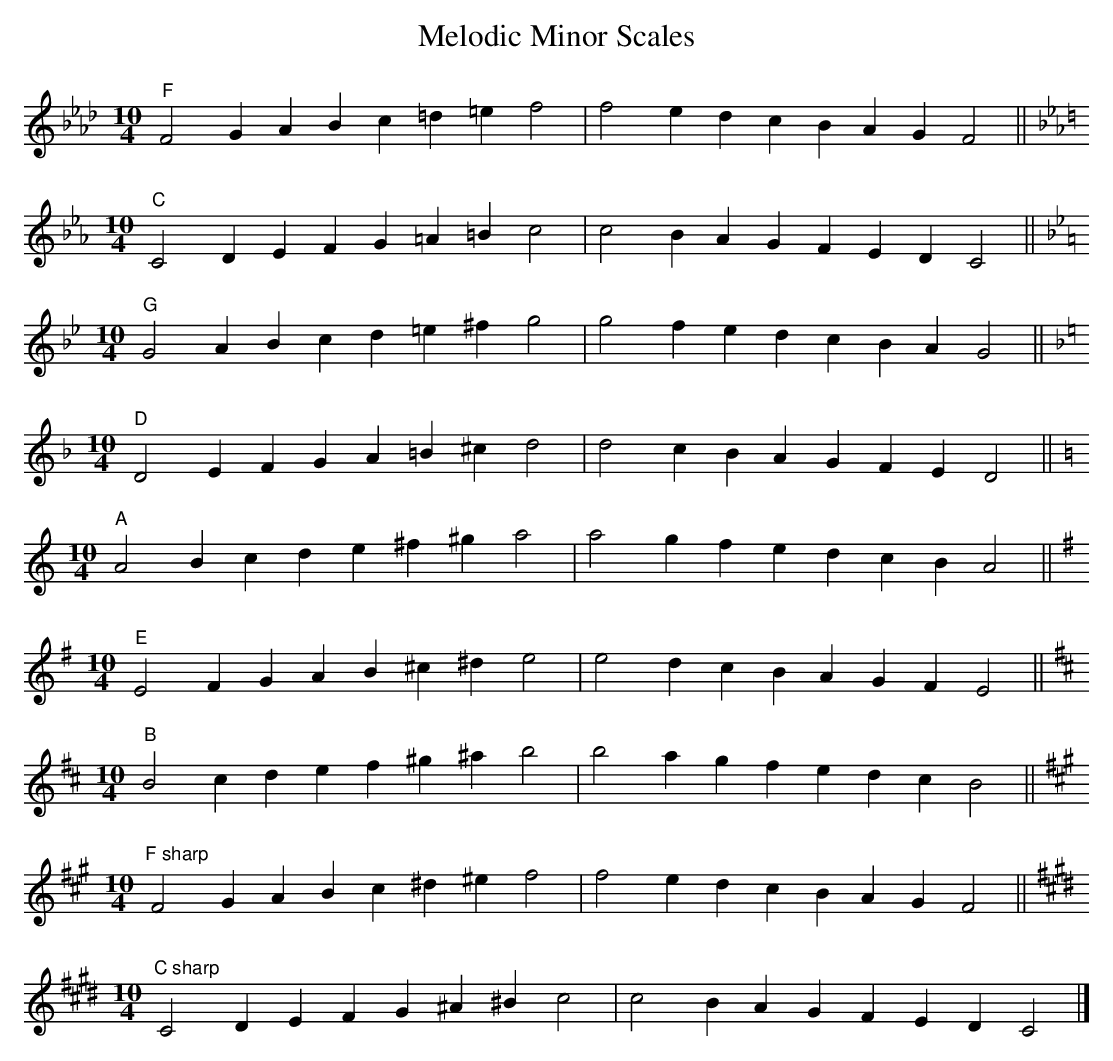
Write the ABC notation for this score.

X:1
T:Melodic Minor Scales
L:1/4
M:10/4
K:FMin
"^F"       F2 GA Bc =d=e f2|f2 ed cB AG F2||
M:10/4
K:CMin
"^C"       C2 DE FG =A=B c2|c2 BA GF ED C2||
M:10/4
K:GMin
"^G"       G2 AB cd =e^f g2|g2 fe dc BA G2||
M:10/4
K:DMin
"^D"       D2 EF GA =B^c d2|d2 cB AG FE D2||
M:10/4
K:AMin
"^A"       A2 Bc de ^f^g a2|a2 gf ed cB A2||
M:10/4
K:EMin
"^E"       E2 FG AB ^c^d e2|e2 dc BA GF E2||
M:10/4
K:BMin
"^B"       B2 cd ef ^g^a b2|b2 ag fe dc B2||
M:10/4
K:F#Min
"^F sharp" F2 GA Bc ^d^e f2|f2 ed cB AG F2||
M:10/4
K:C#Min
"^C sharp" C2 DE FG ^A^B c2|c2 BA GF ED C2|]

A reduced minor scale with a gap at the sixth, along with a sharpened
seventh, occurs in this Border ballad tune of about 1800:
